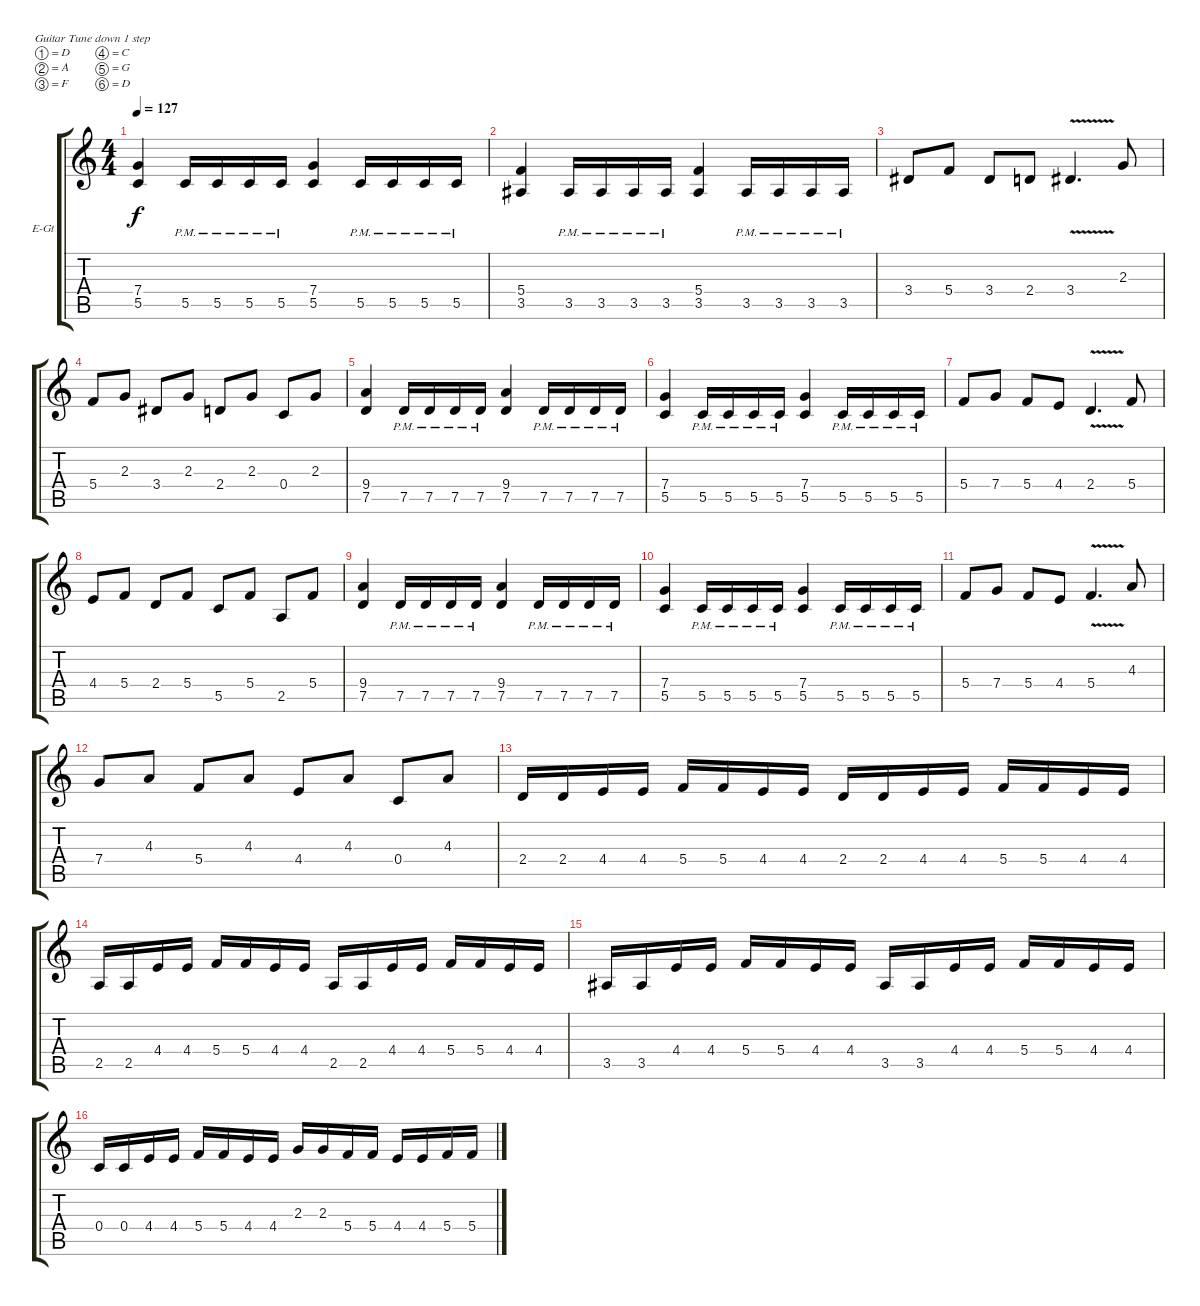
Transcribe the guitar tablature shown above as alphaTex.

\bracketExtendMode groupsimilarinstruments
\firstSystemTrackNameOrientation horizontal
\otherSystemsTrackNameOrientation horizontal
\track ("Rhytm guitar" "E-Gt") {instrument distortionguitar}
\staff {score tabs}
\tuning (D4 A3 F3 C3 G2 D2)
\ts (4 4)
\tempo 127
\clef g2
\ks c
(7.4 5.5).4{dy f} 5.5{pm}.16 5.5{pm}.16 5.5{pm}.16 5.5{pm}.16 (7.4 5.5).4 5.5{pm}.16 5.5{pm}.16 5.5{pm}.16 5.5{pm}.16 |
(5.4 3.5).4 3.5{pm}.16 3.5{pm}.16 3.5{pm}.16 3.5{pm}.16 (5.4 3.5).4 3.5{pm}.16 3.5{pm}.16 3.5{pm}.16 3.5{pm}.16 |
3.4.8 5.4.8 3.4.8 2.4.8 3.4{v}.4{d} 2.3.8 |
5.4.8 2.3.8 3.4.8 2.3.8 2.4.8 2.3.8 0.4.8 2.3.8 |
(9.4 7.5).4 7.5{pm}.16 7.5{pm}.16 7.5{pm}.16 7.5{pm}.16 (9.4 7.5).4 7.5{pm}.16 7.5{pm}.16 7.5{pm}.16 7.5{pm}.16 |
(7.4 5.5).4 5.5{pm}.16 5.5{pm}.16 5.5{pm}.16 5.5{pm}.16 (7.4 5.5).4 5.5{pm}.16 5.5{pm}.16 5.5{pm}.16 5.5{pm}.16 |
5.4.8 7.4.8 5.4.8 4.4.8 2.4{v}.4{d} 5.4.8 |
4.4.8 5.4.8 2.4.8 5.4.8 5.5.8 5.4.8 2.5.8 5.4.8 |
(9.4 7.5).4 7.5{pm}.16 7.5{pm}.16 7.5{pm}.16 7.5{pm}.16 (9.4 7.5).4 7.5{pm}.16 7.5{pm}.16 7.5{pm}.16 7.5{pm}.16 |
(7.4 5.5).4 5.5{pm}.16 5.5{pm}.16 5.5{pm}.16 5.5{pm}.16 (7.4 5.5).4 5.5{pm}.16 5.5{pm}.16 5.5{pm}.16 5.5{pm}.16 |
5.4.8 7.4.8 5.4.8 4.4.8 5.4{v}.4{d} 4.3.8 |
7.4.8 4.3.8 5.4.8 4.3.8 4.4.8 4.3.8 0.4.8 4.3.8 |
2.4.16 2.4.16 4.4.16 4.4.16 5.4.16 5.4.16 4.4.16 4.4.16 2.4.16 2.4.16 4.4.16 4.4.16 5.4.16 5.4.16 4.4.16 4.4.16 |
2.5.16 2.5.16 4.4.16 4.4.16 5.4.16 5.4.16 4.4.16 4.4.16 2.5.16 2.5.16 4.4.16 4.4.16 5.4.16 5.4.16 4.4.16 4.4.16 |
3.5.16 3.5.16 4.4.16 4.4.16 5.4.16 5.4.16 4.4.16 4.4.16 3.5.16 3.5.16 4.4.16 4.4.16 5.4.16 5.4.16 4.4.16 4.4.16 |
0.4.16 0.4.16 4.4.16 4.4.16 5.4.16 5.4.16 4.4.16 4.4.16 2.3.16 2.3.16 5.4.16 5.4.16 4.4.16 4.4.16 5.4.16 5.4.16
